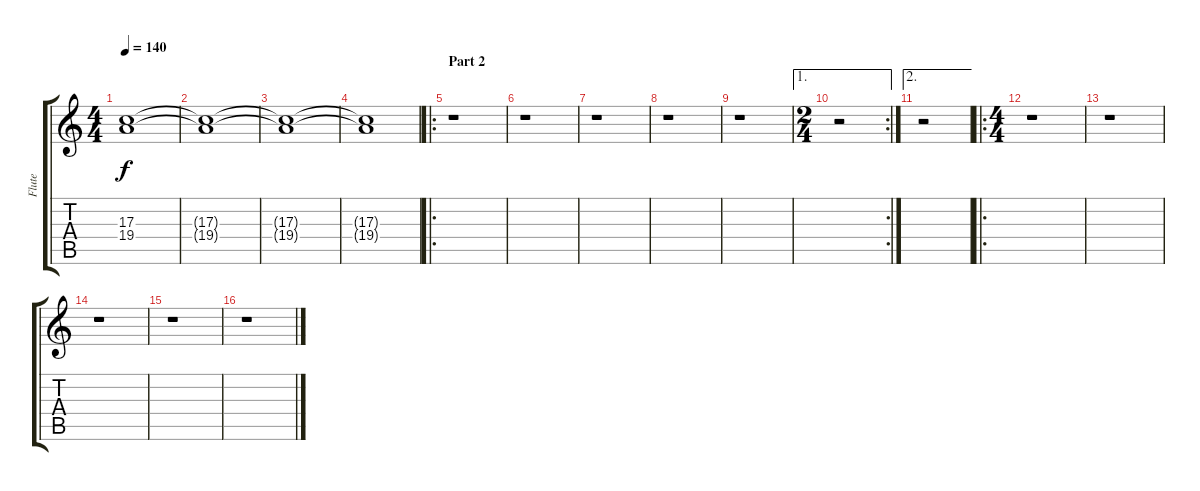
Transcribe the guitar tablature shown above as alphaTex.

\track ("Flute" "Flute") {instrument flute}
\staff {score tabs}
\tuning (E4 B3 G3 D3 A2 E2) {hide}
\ts (4 4)
\tempo 140
\clef g2
\ks c
(17.3{t} 19.4{t}).1{dy f} |
(17.3{t} 19.4{t}).1 |
(17.3{t} 19.4{t}).1 |
(17.3{t} 19.4{t}).1 |
\ro
\section ("" "Part 2")
r.1 |
r.1 |
r.1 |
r.1 |
r.1 |
\ae 1
\rc 2
\ts (2 4)
r.2 |
\ae 2
r.2 |
\ro
\ts (4 4)
r.1 |
r.1 |
r.1 |
r.1 |
r.1
